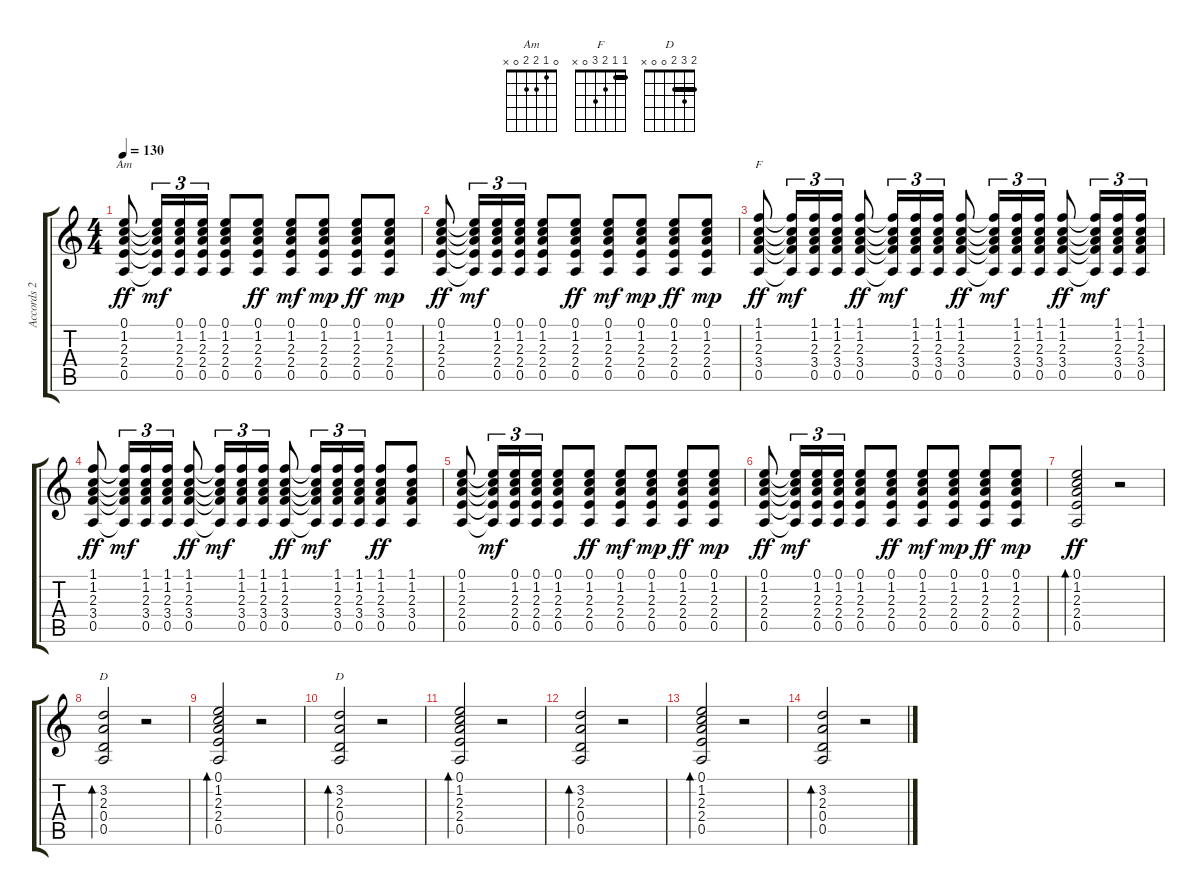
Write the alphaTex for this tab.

\track ("Accords 2" "Accords 2") {instrument acousticguitarsteel}
\staff {score tabs}
\tuning (E4 B3 G3 D3 A2 E2) {hide}
\chord ("Am" 0 1 2 2 0 x)
\chord ("F" 1 1 2 3 0 x) {barre 1}
\chord ("D" x 3 2 0 0 x)
\chord ("D" 2 3 2 0 0 x) {barre 2}
\ts (4 4)
\tempo 130
\clef g2
\ks c
(0.1 1.2 2.3 2.4 0.5).8{ch "Am" dy ff} (0.1{t} 1.2{t} 2.3{t} 2.4{t} 0.5{t}).16{tu (3 2) dy mf} (0.1 1.2 2.3 2.4 0.5).16{tu (3 2)} (0.1 1.2 2.3 2.4 0.5).16{tu (3 2)} (0.1 1.2 2.3 2.4 0.5).8 (0.1 1.2 2.3 2.4 0.5).8{dy ff} (0.1 1.2 2.3 2.4 0.5).8{dy mf} (0.1 1.2 2.3 2.4 0.5).8{dy mp} (0.1 1.2 2.3 2.4 0.5).8{dy ff} (0.1 1.2 2.3 2.4 0.5).8{dy mp} |
(0.1 1.2 2.3 2.4 0.5).8{dy ff} (0.1{t} 1.2{t} 2.3{t} 2.4{t} 0.5{t}).16{tu (3 2) dy mf} (0.1 1.2 2.3 2.4 0.5).16{tu (3 2)} (0.1 1.2 2.3 2.4 0.5).16{tu (3 2)} (0.1 1.2 2.3 2.4 0.5).8 (0.1 1.2 2.3 2.4 0.5).8{dy ff} (0.1 1.2 2.3 2.4 0.5).8{dy mf} (0.1 1.2 2.3 2.4 0.5).8{dy mp} (0.1 1.2 2.3 2.4 0.5).8{dy ff} (0.1 1.2 2.3 2.4 0.5).8{dy mp} |
(1.1 1.2 2.3 3.4 0.5).8{ch "F" dy ff} (1.1{t} 1.2{t} 2.3{t} 3.4{t} 0.5{t}).16{tu (3 2) dy mf} (1.1 1.2 2.3 3.4 0.5).16{tu (3 2)} (1.1 1.2 2.3 3.4 0.5).16{tu (3 2)} (1.1 1.2 2.3 3.4 0.5).8{dy ff} (1.1{t} 1.2{t} 2.3{t} 3.4{t} 0.5{t}).16{tu (3 2) dy mf} (1.1 1.2 2.3 3.4 0.5).16{tu (3 2)} (1.1 1.2 2.3 3.4 0.5).16{tu (3 2)} (1.1 1.2 2.3 3.4 0.5).8{dy ff} (1.1{t} 1.2{t} 2.3{t} 3.4{t} 0.5{t}).16{tu (3 2) dy mf} (1.1 1.2 2.3 3.4 0.5).16{tu (3 2)} (1.1 1.2 2.3 3.4 0.5).16{tu (3 2)} (1.1 1.2 2.3 3.4 0.5).8{dy ff} (1.1{t} 1.2{t} 2.3{t} 3.4{t} 0.5{t}).16{tu (3 2) dy mf} (1.1 1.2 2.3 3.4 0.5).16{tu (3 2)} (1.1 1.2 2.3 3.4 0.5).16{tu (3 2)} |
(1.1 1.2 2.3 3.4 0.5).8{dy ff} (1.1{t} 1.2{t} 2.3{t} 3.4{t} 0.5{t}).16{tu (3 2) dy mf} (1.1 1.2 2.3 3.4 0.5).16{tu (3 2)} (1.1 1.2 2.3 3.4 0.5).16{tu (3 2)} (1.1 1.2 2.3 3.4 0.5).8{dy ff} (1.1{t} 1.2{t} 2.3{t} 3.4{t} 0.5{t}).16{tu (3 2) dy mf} (1.1 1.2 2.3 3.4 0.5).16{tu (3 2)} (1.1 1.2 2.3 3.4 0.5).16{tu (3 2)} (1.1 1.2 2.3 3.4 0.5).8{dy ff} (1.1{t} 1.2{t} 2.3{t} 3.4{t} 0.5{t}).16{tu (3 2) dy mf} (1.1 1.2 2.3 3.4 0.5).16{tu (3 2)} (1.1 1.2 2.3 3.4 0.5).16{tu (3 2)} (1.1 1.2 2.3 3.4 0.5).8{dy ff} (1.1 1.2 2.3 3.4 0.5).8 |
(0.1 1.2 2.3 2.4 0.5).8 (0.1{t} 1.2{t} 2.3{t} 2.4{t} 0.5{t}).16{tu (3 2) dy mf} (0.1 1.2 2.3 2.4 0.5).16{tu (3 2)} (0.1 1.2 2.3 2.4 0.5).16{tu (3 2)} (0.1 1.2 2.3 2.4 0.5).8 (0.1 1.2 2.3 2.4 0.5).8{dy ff} (0.1 1.2 2.3 2.4 0.5).8{dy mf} (0.1 1.2 2.3 2.4 0.5).8{dy mp} (0.1 1.2 2.3 2.4 0.5).8{dy ff} (0.1 1.2 2.3 2.4 0.5).8{dy mp} |
(0.1 1.2 2.3 2.4 0.5).8{dy ff} (0.1{t} 1.2{t} 2.3{t} 2.4{t} 0.5{t}).16{tu (3 2) dy mf} (0.1 1.2 2.3 2.4 0.5).16{tu (3 2)} (0.1 1.2 2.3 2.4 0.5).16{tu (3 2)} (0.1 1.2 2.3 2.4 0.5).8 (0.1 1.2 2.3 2.4 0.5).8{dy ff} (0.1 1.2 2.3 2.4 0.5).8{dy mf} (0.1 1.2 2.3 2.4 0.5).8{dy mp} (0.1 1.2 2.3 2.4 0.5).8{dy ff} (0.1 1.2 2.3 2.4 0.5).8{dy mp} |
(0.1 1.2 2.3 2.4 0.5).2{bd 240 dy ff} r.2 |
(3.2 2.3 0.4 0.5).2{bd 240 ch "D"} r.2 |
(0.1 1.2 2.3 2.4 0.5).2{bd 240} r.2 |
(3.2 2.3 0.4 0.5).2{bd 240 ch "D"} r.2 |
(0.1 1.2 2.3 2.4 0.5).2{bd 240} r.2 |
(3.2 2.3 0.4 0.5).2{bd 240} r.2 |
(0.1 1.2 2.3 2.4 0.5).2{bd 240} r.2 |
(3.2 2.3 0.4 0.5).2{bd 240} r.2
